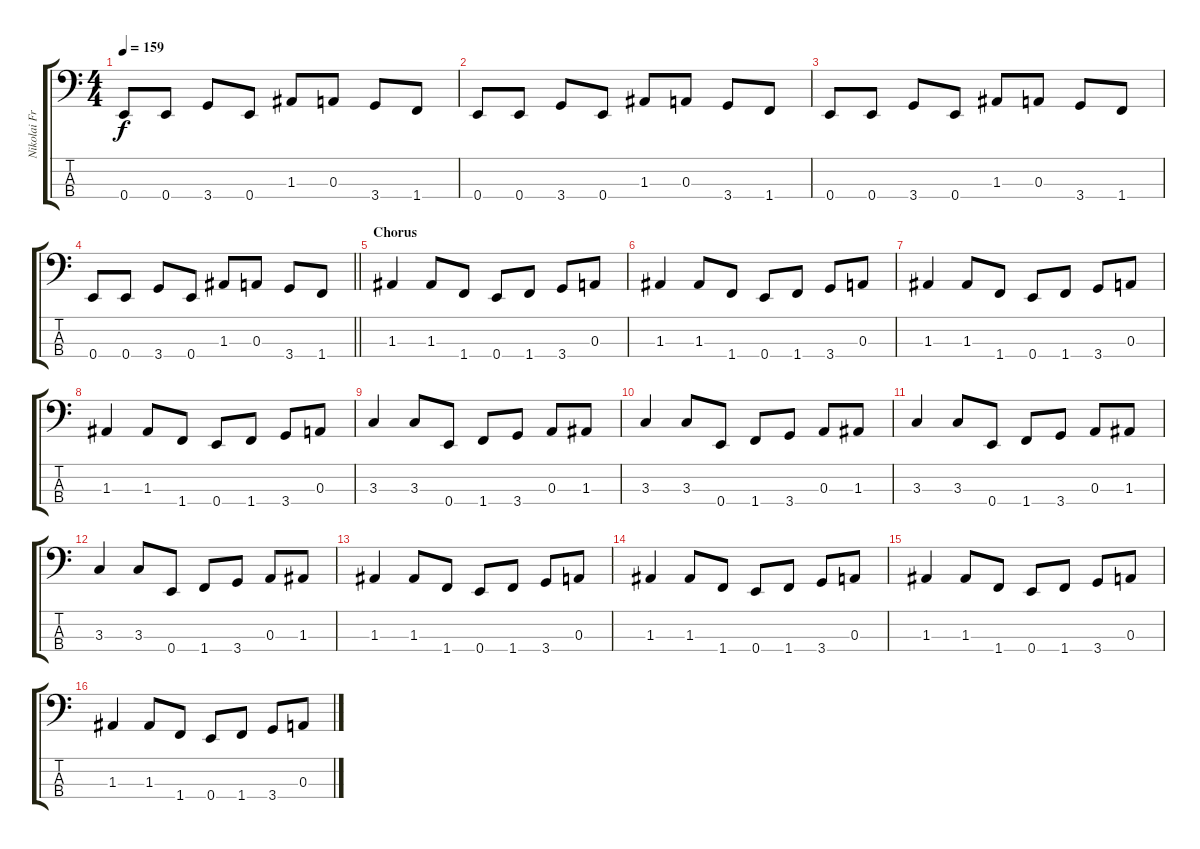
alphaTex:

\track ("Nikolai Fraiture" "Nikolai Fr") {instrument electricbassfinger}
\staff {score tabs}
\tuning (G2 D2 A1 E1) {hide}
\ts (4 4)
\tempo 159
\clef f4
\ks c
0.4.8{dy f} 0.4.8 3.4.8 0.4.8 1.3.8 0.3.8 3.4.8 1.4.8 |
0.4.8 0.4.8 3.4.8 0.4.8 1.3.8 0.3.8 3.4.8 1.4.8 |
0.4.8 0.4.8 3.4.8 0.4.8 1.3.8 0.3.8 3.4.8 1.4.8 |
\barLineRight lightlight
0.4.8 0.4.8 3.4.8 0.4.8 1.3.8 0.3.8 3.4.8 1.4.8 |
\section ("" "Chorus")
1.3.4 1.3.8 1.4.8 0.4.8 1.4.8 3.4.8 0.3.8 |
1.3.4 1.3.8 1.4.8 0.4.8 1.4.8 3.4.8 0.3.8 |
1.3.4 1.3.8 1.4.8 0.4.8 1.4.8 3.4.8 0.3.8 |
1.3.4 1.3.8 1.4.8 0.4.8 1.4.8 3.4.8 0.3.8 |
3.3.4 3.3.8 0.4.8 1.4.8 3.4.8 0.3.8 1.3.8 |
3.3.4 3.3.8 0.4.8 1.4.8 3.4.8 0.3.8 1.3.8 |
3.3.4 3.3.8 0.4.8 1.4.8 3.4.8 0.3.8 1.3.8 |
3.3.4 3.3.8 0.4.8 1.4.8 3.4.8 0.3.8 1.3.8 |
1.3.4 1.3.8 1.4.8 0.4.8 1.4.8 3.4.8 0.3.8 |
1.3.4 1.3.8 1.4.8 0.4.8 1.4.8 3.4.8 0.3.8 |
1.3.4 1.3.8 1.4.8 0.4.8 1.4.8 3.4.8 0.3.8 |
1.3.4 1.3.8 1.4.8 0.4.8 1.4.8 3.4.8 0.3.8
